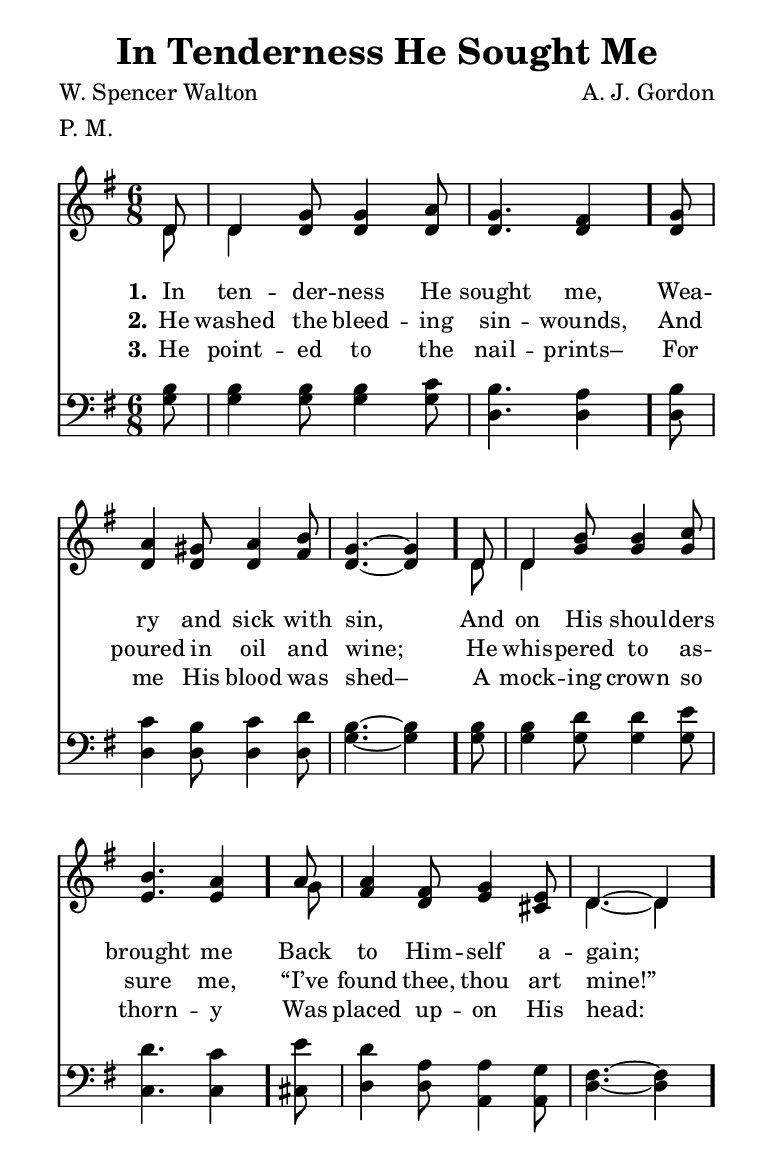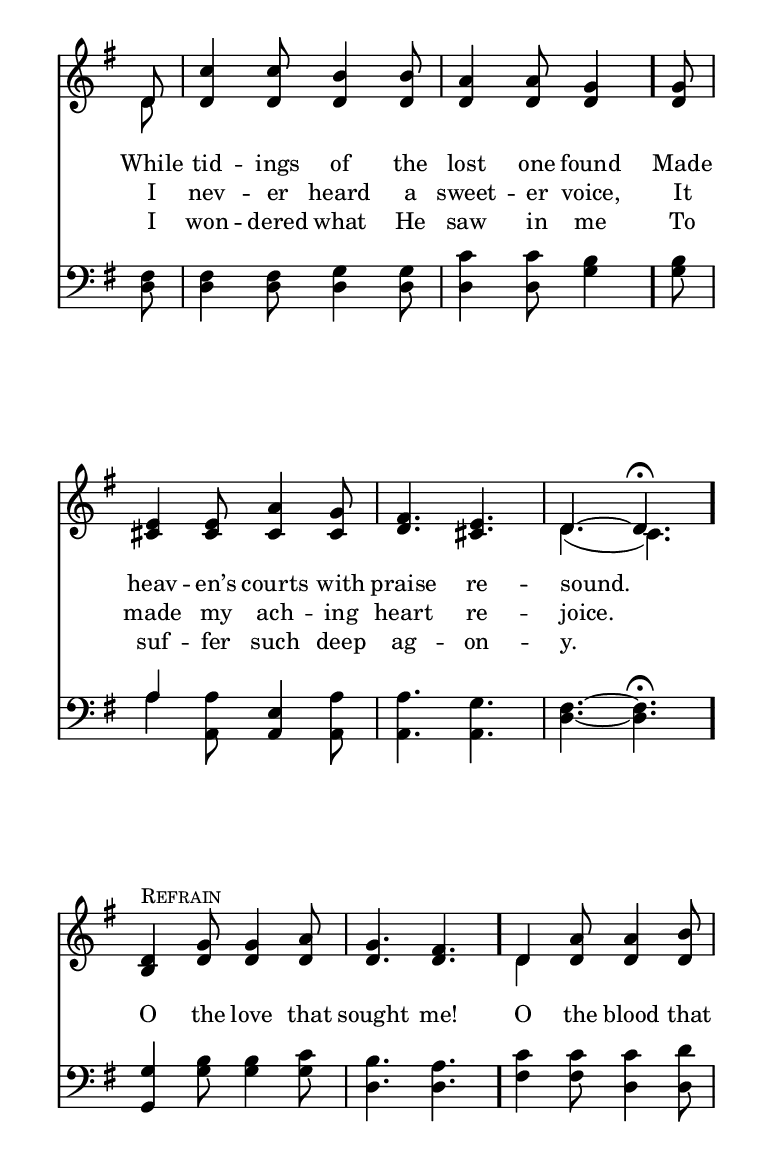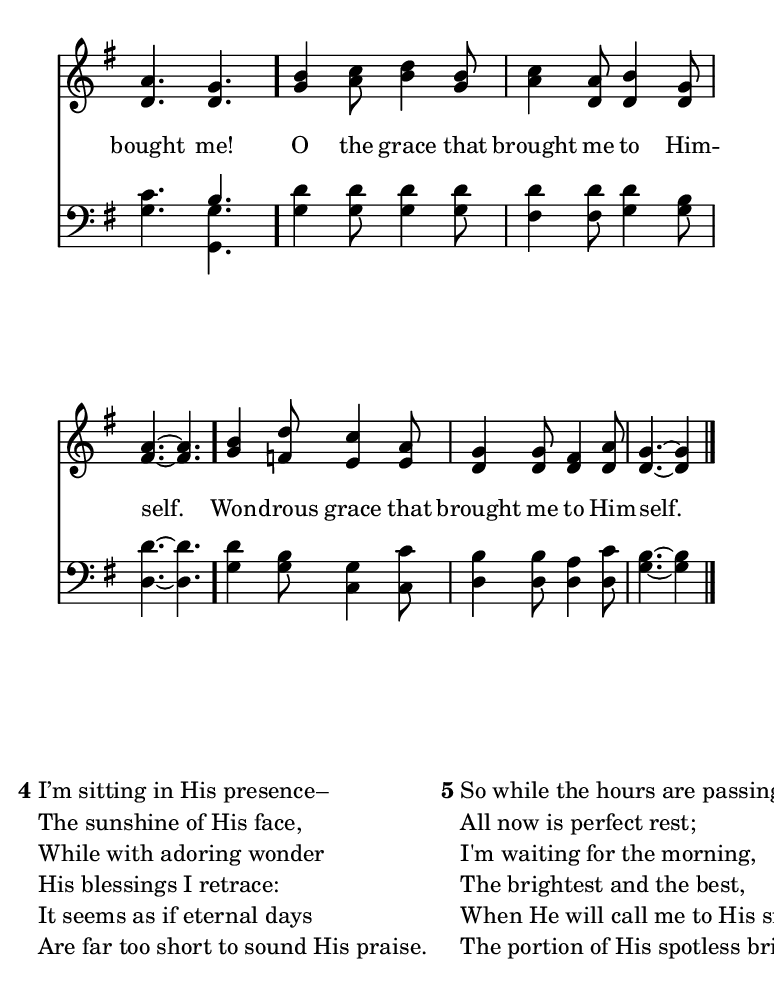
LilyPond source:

\include "common/global.ily"
\paper {
  \include "common/paper.ily"
  ragged-last-bottom = ##t
  systems-per-page = ##f
  page-count = ##f
}

\header{
  hymnnumber = "168"
  title = "In Tenderness He Sought Me"
  tunename = ""
  meter = "P. M."
  poet = "W. Spencer Walton"
  composer = "A. J. Gordon"
  %copyright = ""
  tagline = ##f
}

ta = { \tempo 8=150 }
tb = { \tempo 8=75 }

global = {
  \include "common/overrides.ily"
  \override Staff.TimeSignature.style = #'numbered
  \time 6/8
  \override Score.MetronomeMark.transparent = ##t % hide all fermata changes too
  \ta
  \key g \major
  \partial 8
  \autoBeamOff
}

patternAA = { c8 | c4 c8 c4 c8 | c4. c4 }
patternBA = { c8 | c4 c8 c4 c8 | c4 c8 c4 }
patternCA = { c8 | c4 c8 c4 c8 | c4. c4. | c4. c4. }

patternDA = { c4 c8 c4 c8 | c4. c4. }
patternDB = { c4 c8 c4 c8 | c4 c8 c4 c8 | c4. c4. }
patternDC = { c4 c8 c4 c8 | c4 c8 c4 c8 | c4. c4 }

notesSoprano = {
\global
\relative c' {

  \changePitch \patternAA { d | d g g a | g fis }
  \changePitch \patternAA { g | a gis a b | g ~ g  }
  \changePitch \patternAA { d | d b' b c | b a }
  \changePitch \patternAA { a | a fis g e | d ~ d }
  \changePitch \patternBA { d | c' c b b | a a g }
  \changePitch \patternCA { g | e e a g | fis e | d ~ \tb d \fermata \ta }

  << s^\markup { \small \caps "Refrain" }
  \changePitch \patternDA { d g g a | g fis } >>
  \changePitch \patternDA { d | a' a b | a g }
  \changePitch \patternDB { b c d b | c a b g | a ~ a }
  \changePitch \patternDC { b d c a | g g fis a | g ~ g }

  \bar "|."

}
}

notesAlto = {
\global
\relative e' {

  \changePitch \patternAA { d | d d d d | d d }
  \changePitch \patternAA { d | d d d fis | d ~ d }
  \changePitch \patternAA { d | d g g g | e e }
  \changePitch \patternAA { g | fis d e cis | d ~ d }
  \changePitch \patternBA { d | d d d d | d d d }
  \changePitch \patternCA { d | cis cis cis cis | d cis | d( c) }

  \changePitch \patternDA { b d d d | d d }
  \changePitch \patternDA { d d d d | d d }
  \changePitch \patternDB { g a b g | a d, d d | fis ~ fis }
  \changePitch \patternDC { g f e e | d d d d | d ~ d }

}
}

notesTenor = {
\global
\relative a {

  \changePitch \patternAA { b | b b b c | b a }
  \changePitch \patternAA { b | c b c d | b ~ b }
  \changePitch \patternAA { b | b d d e | d c }
  \changePitch \patternAA { e | d a a g | fis ~ fis }
  \changePitch \patternBA { fis | fis fis g g | c c b }
  \changePitch \patternCA { b | a a e a | a g | fis ~ fis }

  \changePitch \patternDA { g b b c | b a }
  \changePitch \patternDA { c c c d | c b }
  \changePitch \patternDB { d d d d | d d d b | d ~ d }
  \changePitch \patternDC { d b g c | b b a c | b ~ b }

}
}

notesBass = {
\global
\relative f {

  \changePitch \patternAA { g | g g g g | d d }
  \changePitch \patternAA { d | d d d d | g ~ g }
  \changePitch \patternAA { g | g g g g | c, c }
  \changePitch \patternAA { cis | d d a a | d ~ d }
  \changePitch \patternBA { d | d d d d | d d g }
  \changePitch \patternCA { g | a a, a a | a a | d ~ d \fermata }

  \changePitch \patternDA { g, g' g g | d d }
  \changePitch \patternDA { fis fis d d | g <g g,> }
  \changePitch \patternDB { g g g g | fis fis g g | d ~ d }
  \changePitch \patternDC { g g | c, c | d d d d | g ~ g }

}
}

Refrain = \lyricmode {

O the love that sought me! \bar "."
O the blood that bought me! \bar "."
O the grace that brought me to Him -- self. \bar "."
Won -- drous grace that brought me to Him -- self. \bar "."

}

wordsA = \lyricmode {
\set stanza = "1."

In ten -- der -- ness He sought me, \bar "."
Wea -- ry and sick with sin, \bar "."
And on His shoul -- ders brought me \bar "."
Back to Him -- self a -- gain; \bar "."
While tid -- ings of the lost one found \bar "."
Made heav -- en’s courts with praise re -- sound. \bar "."

}

wordsB = \lyricmode {
\set stanza = "2."

He washed the bleed -- ing sin -- wounds,
And poured in oil and wine;
He whis -- pered to as -- sure me,
“I’ve found thee, thou art mine!”
I nev -- er heard a sweet -- er voice,
It made my ach -- ing heart re -- joice.

\Refrain

}

wordsC = \lyricmode {
\set stanza = "3."

He point -- ed to the nail -- prints–
For me His blood was shed–
A mock -- ing crown so thorn -- y
Was placed up -- on His head:
I won -- dered what He saw in me
To suf -- fer such deep ag -- on -- y.

}

wordsD = \markuplist {

\line { I’m sitting in His presence– }
\line { The sunshine of His face, }
\line { While with adoring wonder }
\line { His blessings I retrace: }
\line { It seems as if eternal days }
\line { Are far too short to sound His praise. }

}

wordsE = \markuplist {

\line { So while the hours are passing, }
\line { All now is perfect rest; }
\line { I'm waiting for the morning, }
\line { The brightest and the best, }
\line { When He will call me to His side, }
\line { The portion of His spotless bride. }

}

\score {
  \context ChoirStaff <<
    \context Staff = upper <<
      \set Staff.autoBeaming = ##f
      \set ChoirStaff.systemStartDelimiter = #'SystemStartBar
      \set ChoirStaff.printPartCombineTexts = ##f
      \partcombine #'(2 . 9) \notesSoprano \notesAlto
      \context NullVoice = sopranos { \voiceOne << \notesSoprano >> }
      \context NullVoice = altos { \voiceTwo << \notesAlto >> }
      \context Lyrics = one   \lyricsto sopranos \wordsA
      \context Lyrics = two   \lyricsto sopranos \wordsB
      \context Lyrics = three \lyricsto sopranos \wordsC
    >>
    \context Staff = men <<
      \set Staff.autoBeaming = ##f
      \clef bass
      \set ChoirStaff.printPartCombineTexts = ##f
      \partcombine #'(2 . 9) \notesTenor \notesBass
      \context NullVoice = tenors { \voiceOne << \notesTenor >> }
      \context NullVoice = basses { \voiceTwo << \notesBass >> }
    >>
  >>
  \layout {
    \include "common/layout.ily"
  }
  \midi{
    \include "common/midi.ily"
  }
}

\noPageBreak

\markup { \fill-line {
  \hspace #0.1
  \line{ \bold 4 \column { \wordsD } }
  \hspace #0.1
  \line{ \bold 5 \column { \wordsE } }
  \hspace #0.1
} }

\version "2.19.49"  % necessary for upgrading to future LilyPond versions.

% vi:set et ts=2 sw=2 ai nocindent syntax=lilypond:
